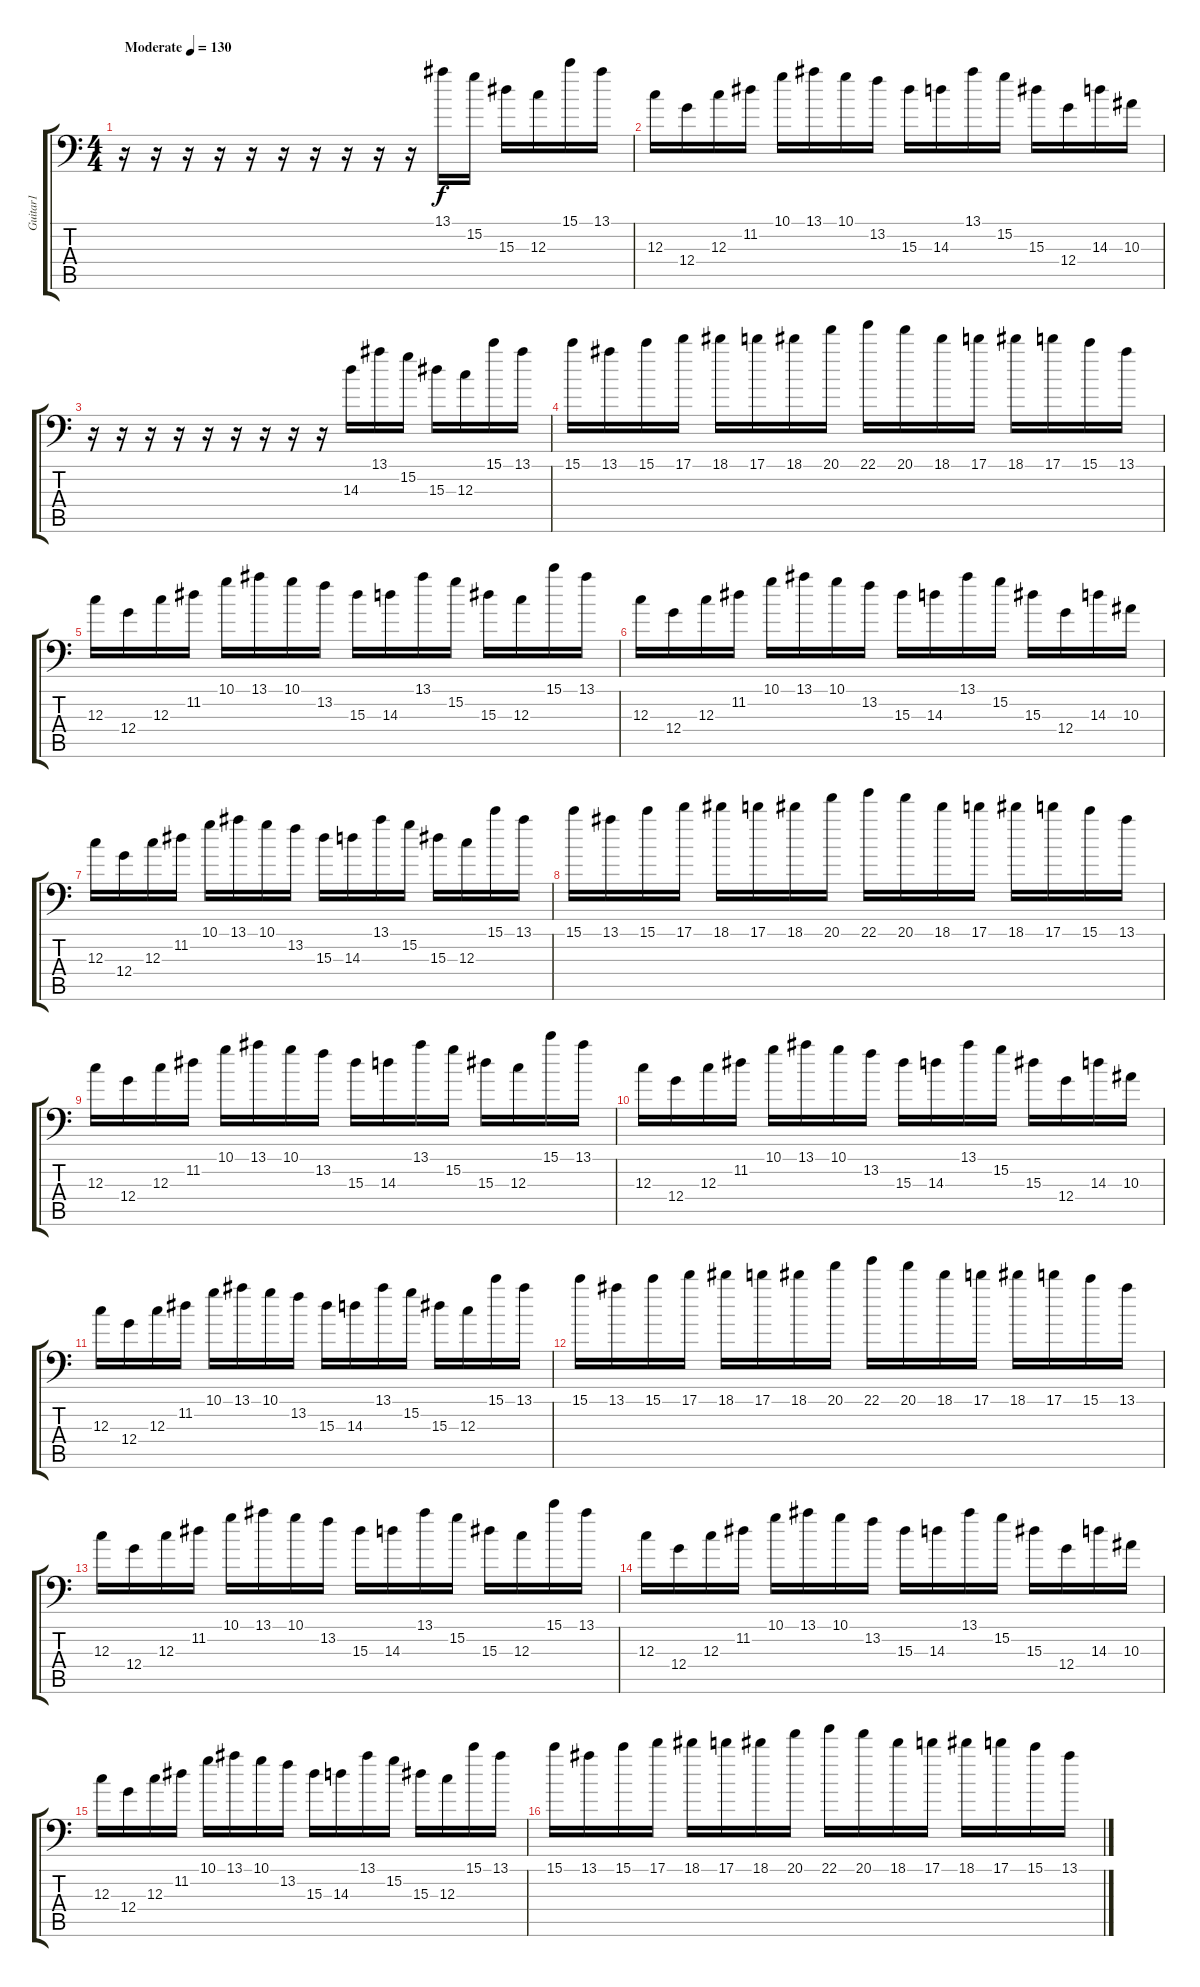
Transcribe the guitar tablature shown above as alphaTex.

\track ("Guitar1" "Guitar1") {instrument overdrivenguitar}
\staff {score tabs}
\tuning (A3 E3 C3 G2 D2 G1) {hide}
\ts (4 4)
\tempo (130 "Moderate")
\clef f4
\ks c
r.16{dy f balance 0 instrument overdrivenguitar} r.16 r.16 r.16 r.16 r.16 r.16 r.16 r.16 r.16 13.1.16 15.2.16 15.3.16 12.3.16 15.1.16 13.1.16 |
12.3.16 12.4.16 12.3.16 11.2.16 10.1.16 13.1.16 10.1.16 13.2.16 15.3.16 14.3.16 13.1.16 15.2.16 15.3.16 12.4.16 14.3.16 10.3.16 |
r.16 r.16 r.16 r.16 r.16 r.16 r.16 r.16 r.16 14.3.16 13.1.16 15.2.16 15.3.16 12.3.16 15.1.16 13.1.16 |
15.1.16 13.1.16 15.1.16 17.1.16 18.1.16 17.1.16 18.1.16 20.1.16 22.1.16 20.1.16 18.1.16 17.1.16 18.1.16 17.1.16 15.1.16 13.1.16 |
12.3.16 12.4.16 12.3.16 11.2.16 10.1.16 13.1.16 10.1.16 13.2.16 15.3.16 14.3.16 13.1.16 15.2.16 15.3.16 12.3.16 15.1.16 13.1.16 |
12.3.16 12.4.16 12.3.16 11.2.16 10.1.16 13.1.16 10.1.16 13.2.16 15.3.16 14.3.16 13.1.16 15.2.16 15.3.16 12.4.16 14.3.16 10.3.16 |
12.3.16 12.4.16 12.3.16 11.2.16 10.1.16 13.1.16 10.1.16 13.2.16 15.3.16 14.3.16 13.1.16 15.2.16 15.3.16 12.3.16 15.1.16 13.1.16 |
15.1.16 13.1.16 15.1.16 17.1.16 18.1.16 17.1.16 18.1.16 20.1.16 22.1.16 20.1.16 18.1.16 17.1.16 18.1.16 17.1.16 15.1.16 13.1.16 |
12.3.16 12.4.16 12.3.16 11.2.16 10.1.16 13.1.16 10.1.16 13.2.16 15.3.16 14.3.16 13.1.16 15.2.16 15.3.16 12.3.16 15.1.16 13.1.16 |
12.3.16 12.4.16 12.3.16 11.2.16 10.1.16 13.1.16 10.1.16 13.2.16 15.3.16 14.3.16 13.1.16 15.2.16 15.3.16 12.4.16 14.3.16 10.3.16 |
12.3.16 12.4.16 12.3.16 11.2.16 10.1.16 13.1.16 10.1.16 13.2.16 15.3.16 14.3.16 13.1.16 15.2.16 15.3.16 12.3.16 15.1.16 13.1.16 |
15.1.16 13.1.16 15.1.16 17.1.16 18.1.16 17.1.16 18.1.16 20.1.16 22.1.16 20.1.16 18.1.16 17.1.16 18.1.16 17.1.16 15.1.16 13.1.16 |
12.3.16 12.4.16 12.3.16 11.2.16 10.1.16 13.1.16 10.1.16 13.2.16 15.3.16 14.3.16 13.1.16 15.2.16 15.3.16 12.3.16 15.1.16 13.1.16 |
12.3.16 12.4.16 12.3.16 11.2.16 10.1.16 13.1.16 10.1.16 13.2.16 15.3.16 14.3.16 13.1.16 15.2.16 15.3.16 12.4.16 14.3.16 10.3.16 |
12.3.16 12.4.16 12.3.16 11.2.16 10.1.16 13.1.16 10.1.16 13.2.16 15.3.16 14.3.16 13.1.16 15.2.16 15.3.16 12.3.16 15.1.16 13.1.16 |
15.1.16 13.1.16 15.1.16 17.1.16 18.1.16 17.1.16 18.1.16 20.1.16 22.1.16 20.1.16 18.1.16 17.1.16 18.1.16 17.1.16 15.1.16 13.1.16
